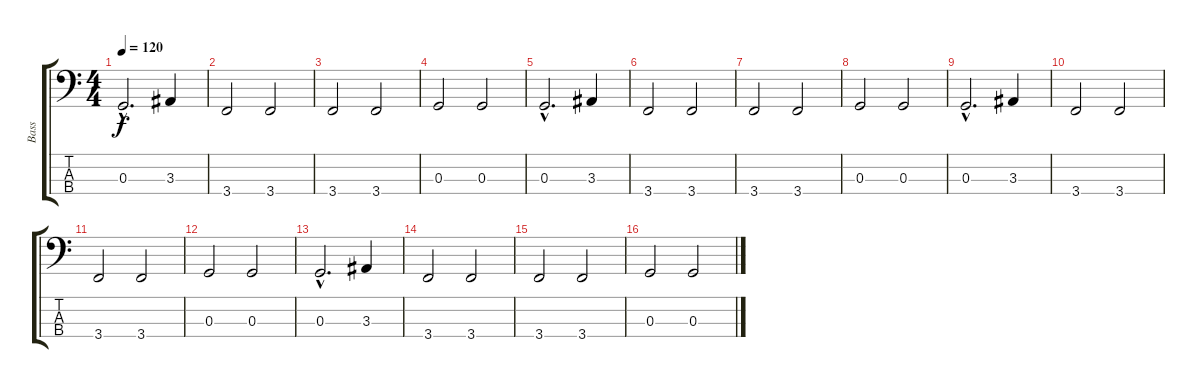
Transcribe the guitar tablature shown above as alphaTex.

\track ("Bass" "Bass") {instrument electricbassfinger}
\staff {score tabs}
\tuning (F2 C2 G1 D1) {hide}
\ts (4 4)
\tempo 120
\clef f4
\ks c
0.3{hac}.2{d dy f} 3.3.4 |
3.4.2 3.4.2 |
3.4.2 3.4.2 |
0.3.2 0.3.2 |
0.3{hac}.2{d} 3.3.4 |
3.4.2 3.4.2 |
3.4.2 3.4.2 |
0.3.2 0.3.2 |
0.3{hac}.2{d} 3.3.4 |
3.4.2 3.4.2 |
3.4.2 3.4.2 |
0.3.2 0.3.2 |
0.3{hac}.2{d} 3.3.4 |
3.4.2 3.4.2 |
3.4.2 3.4.2 |
0.3.2 0.3.2
